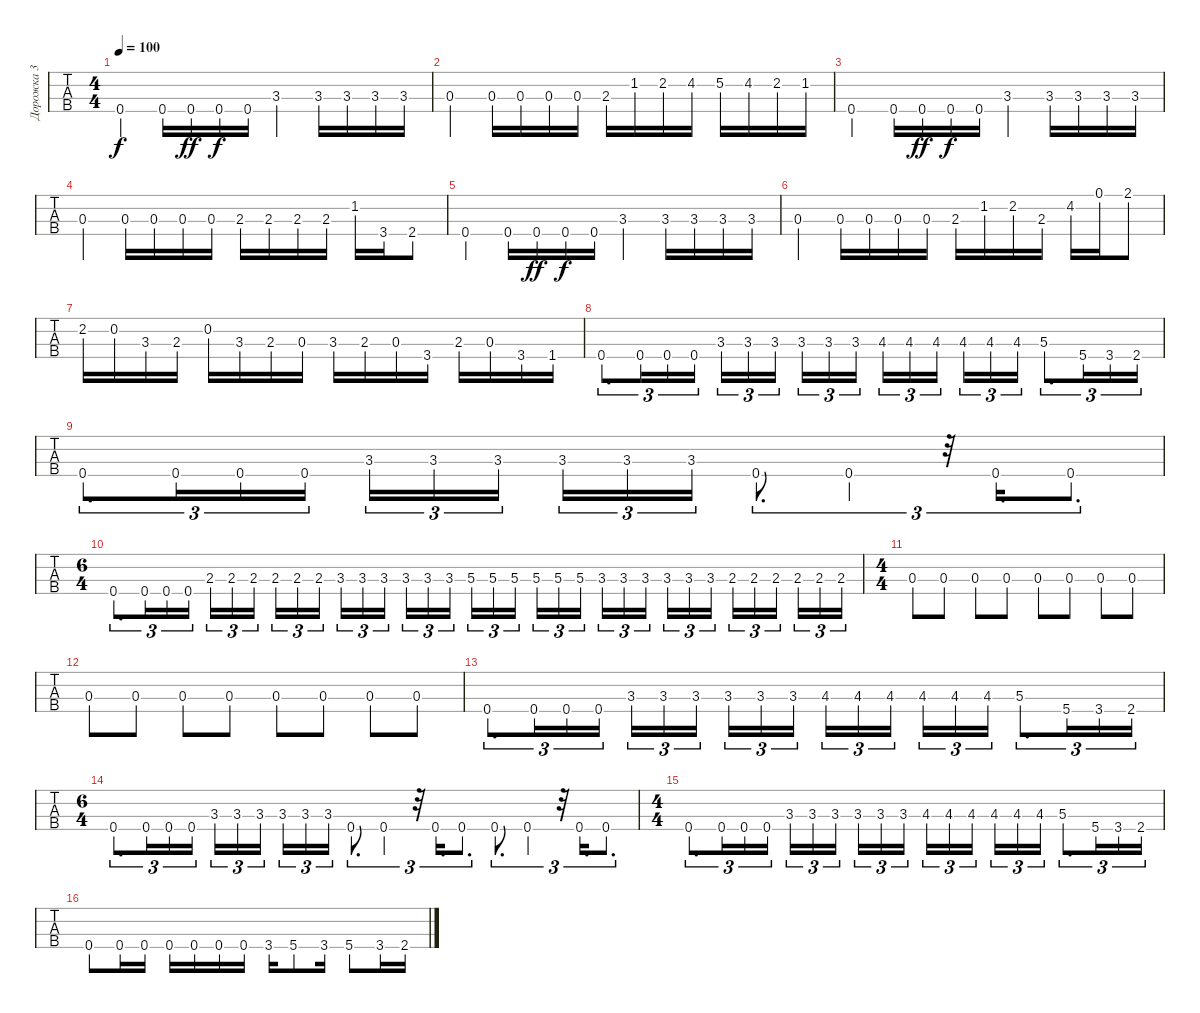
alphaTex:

\track ("Дорожка 3" "Дорожка 3") {instrument electricbassfinger}
\staff {tabs}
\tuning (G2 D2 A1 E1) {hide}
\ts (4 4)
\tempo 100
\clef f4
\ks c
0.4.4{dy f} 0.4.16 0.4{ac}.16{dy ff} 0.4.16{dy f} 0.4.16 3.3.4 3.3.16 3.3.16 3.3.16 3.3.16 |
0.3.4 0.3.16 0.3.16 0.3.16 0.3.16 2.3.16 1.2.16 2.2.16 4.2.16 5.2.16 4.2.16 2.2.16 1.2.16 |
0.4.4 0.4.16 0.4{ac}.16{dy ff} 0.4.16{dy f} 0.4.16 3.3.4 3.3.16 3.3.16 3.3.16 3.3.16 |
0.3.4 0.3.16 0.3.16 0.3.16 0.3.16 2.3.16 2.3.16 2.3.16 2.3.16 1.2.16 3.4.16 2.4.8 |
0.4.4 0.4.16 0.4{ac}.16{dy ff} 0.4.16{dy f} 0.4.16 3.3.4 3.3.16 3.3.16 3.3.16 3.3.16 |
0.3.4 0.3.16 0.3.16 0.3.16 0.3.16 2.3.16 1.2.16 2.2.16 2.3.16 4.2.16 0.1.16 2.1.8 |
2.2.16 0.2.16 3.3.16 2.3.16 0.2.16 3.3.16 2.3.16 0.3.16 3.3.16 2.3.16 0.3.16 3.4.16 2.3.16 0.3.16 3.4.16 1.4.16 |
0.4.8{d tu (3 2)} 0.4.16{tu (3 2)} 0.4.16{tu (3 2)} 0.4.16{tu (3 2)} 3.3.16{tu (3 2)} 3.3.16{tu (3 2)} 3.3.16{tu (3 2) beam splitsecondary} 3.3.16{tu (3 2)} 3.3.16{tu (3 2)} 3.3.16{tu (3 2)} 4.3.16{tu (3 2)} 4.3.16{tu (3 2)} 4.3.16{tu (3 2) beam splitsecondary} 4.3.16{tu (3 2)} 4.3.16{tu (3 2)} 4.3.16{tu (3 2)} 5.3.8{d tu (3 2)} 5.4.16{tu (3 2)} 3.4.16{tu (3 2)} 2.4.16{tu (3 2)} |
0.4.8{d tu (3 2)} 0.4.16{tu (3 2)} 0.4.16{tu (3 2)} 0.4.16{tu (3 2)} 3.3.16{tu (3 2)} 3.3.16{tu (3 2)} 3.3.16{tu (3 2) beam splitsecondary} 3.3.16{tu (3 2)} 3.3.16{tu (3 2)} 3.3.16{tu (3 2)} 0.4{st}.8{d tu (3 2)} 0.4{st}.4{tu (3 2)} r.32{tu (3 2)} 0.4.16{d tu (3 2)} 0.4.8{d tu (3 2)} |
\ts (6 4)
0.4.8{d tu (3 2)} 0.4.16{tu (3 2)} 0.4.16{tu (3 2)} 0.4.16{tu (3 2) beam splitsecondary} 2.3.16{tu (3 2)} 2.3.16{tu (3 2)} 2.3.16{tu (3 2) beam splitsecondary} 2.3.16{tu (3 2)} 2.3.16{tu (3 2)} 2.3.16{tu (3 2) beam splitsecondary} 3.3.16{tu (3 2)} 3.3.16{tu (3 2)} 3.3.16{tu (3 2) beam splitsecondary} 3.3.16{tu (3 2)} 3.3.16{tu (3 2)} 3.3.16{tu (3 2)} 5.3.16{tu (3 2)} 5.3.16{tu (3 2)} 5.3.16{tu (3 2) beam splitsecondary} 5.3.16{tu (3 2)} 5.3.16{tu (3 2)} 5.3.16{tu (3 2) beam splitsecondary} 3.3.16{tu (3 2)} 3.3.16{tu (3 2)} 3.3.16{tu (3 2) beam splitsecondary} 3.3.16{tu (3 2)} 3.3.16{tu (3 2)} 3.3.16{tu (3 2) beam splitsecondary} 2.3.16{tu (3 2)} 2.3.16{tu (3 2)} 2.3.16{tu (3 2) beam splitsecondary} 2.3.16{tu (3 2)} 2.3.16{tu (3 2)} 2.3.16{tu (3 2)} |
\ts (4 4)
0.3.8 0.3.8 0.3.8 0.3.8 0.3.8 0.3.8 0.3.8 0.3.8 |
0.3.8 0.3.8 0.3.8 0.3.8 0.3.8 0.3.8 0.3.8 0.3.8 |
0.4.8{d tu (3 2)} 0.4.16{tu (3 2)} 0.4.16{tu (3 2)} 0.4.16{tu (3 2)} 3.3.16{tu (3 2)} 3.3.16{tu (3 2)} 3.3.16{tu (3 2) beam splitsecondary} 3.3.16{tu (3 2)} 3.3.16{tu (3 2)} 3.3.16{tu (3 2)} 4.3.16{tu (3 2)} 4.3.16{tu (3 2)} 4.3.16{tu (3 2) beam splitsecondary} 4.3.16{tu (3 2)} 4.3.16{tu (3 2)} 4.3.16{tu (3 2)} 5.3.8{d tu (3 2)} 5.4.16{tu (3 2)} 3.4.16{tu (3 2)} 2.4.16{tu (3 2)} |
\ts (6 4)
0.4.8{d tu (3 2)} 0.4.16{tu (3 2)} 0.4.16{tu (3 2)} 0.4.16{tu (3 2) beam splitsecondary} 3.3.16{tu (3 2)} 3.3.16{tu (3 2)} 3.3.16{tu (3 2) beam splitsecondary} 3.3.16{tu (3 2)} 3.3.16{tu (3 2)} 3.3.16{tu (3 2)} 0.4{st}.8{d tu (3 2)} 0.4{st}.4{tu (3 2)} r.32{tu (3 2)} 0.4.16{d tu (3 2)} 0.4.8{d tu (3 2)} 0.4{st}.8{d tu (3 2)} 0.4{st}.4{tu (3 2)} r.32{tu (3 2)} 0.4.16{d tu (3 2)} 0.4.8{d tu (3 2)} |
\ts (4 4)
0.4.8{d tu (3 2)} 0.4.16{tu (3 2)} 0.4.16{tu (3 2)} 0.4.16{tu (3 2)} 3.3.16{tu (3 2)} 3.3.16{tu (3 2)} 3.3.16{tu (3 2) beam splitsecondary} 3.3.16{tu (3 2)} 3.3.16{tu (3 2)} 3.3.16{tu (3 2)} 4.3.16{tu (3 2)} 4.3.16{tu (3 2)} 4.3.16{tu (3 2) beam splitsecondary} 4.3.16{tu (3 2)} 4.3.16{tu (3 2)} 4.3.16{tu (3 2)} 5.3.8{d tu (3 2)} 5.4.16{tu (3 2)} 3.4.16{tu (3 2)} 2.4.16{tu (3 2)} |
0.4.8 0.4.16 0.4.16 0.4.16 0.4.16 0.4.16 0.4.16 3.4.16 5.4.8 3.4.16 5.4.8 3.4.16 2.4.16
